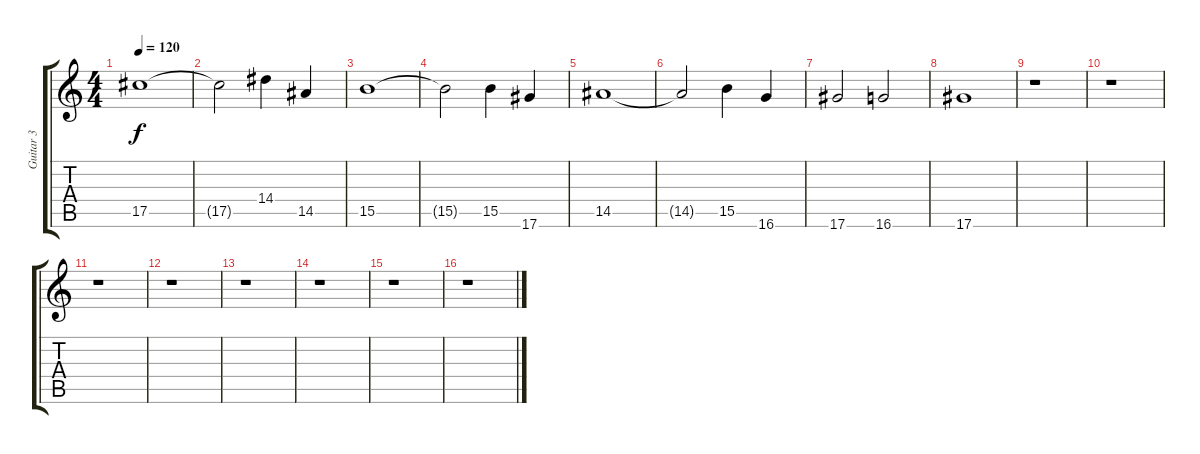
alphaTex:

\track ("Guitar 3" "Guitar 3") {instrument overdrivenguitar}
\staff {score tabs}
\tuning (Eb4 Bb3 Gb3 Db3 Ab2 Eb2) {hide}
\ts (4 4)
\tempo 120
\clef g2
\ks c
17.5.1{dy f} |
17.5{t}.2 14.4.4 14.5.4 |
15.5.1 |
15.5{t}.2 15.5.4 17.6.4 |
14.5.1 |
14.5{t}.2 15.5.4 16.6.4 |
17.6.2 16.6.2 |
17.6.1 |
r.1 |
r.1 |
r.1 |
r.1 |
r.1 |
r.1 |
r.1 |
r.1
